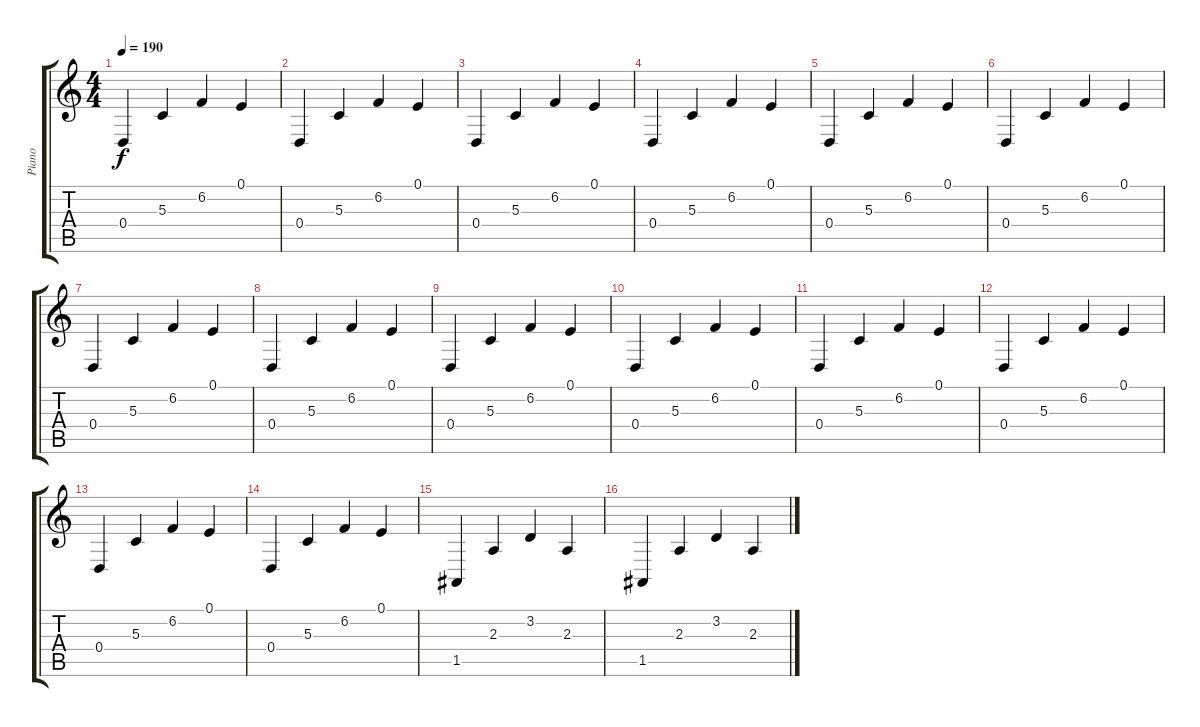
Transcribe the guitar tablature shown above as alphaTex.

\track ("Piano" "Piano") {instrument electricgrandpiano}
\staff {score tabs}
\tuning (E4 B3 G3 D3 A2 E2) {hide}
\ts (4 4)
\tempo 190
\clef g2
\ks c
0.4.4{dy f} 5.3.4 6.2.4 0.1.4 |
0.4.4 5.3.4 6.2.4 0.1.4 |
0.4.4 5.3.4 6.2.4 0.1.4 |
0.4.4 5.3.4 6.2.4 0.1.4 |
0.4.4 5.3.4 6.2.4 0.1.4 |
0.4.4 5.3.4 6.2.4 0.1.4 |
0.4.4 5.3.4 6.2.4 0.1.4 |
0.4.4 5.3.4 6.2.4 0.1.4 |
0.4.4 5.3.4 6.2.4 0.1.4 |
0.4.4 5.3.4 6.2.4 0.1.4 |
0.4.4 5.3.4 6.2.4 0.1.4 |
0.4.4 5.3.4 6.2.4 0.1.4 |
0.4.4 5.3.4 6.2.4 0.1.4 |
0.4.4 5.3.4 6.2.4 0.1.4 |
1.5.4 2.3.4 3.2.4 2.3.4 |
1.5.4 2.3.4 3.2.4 2.3.4
